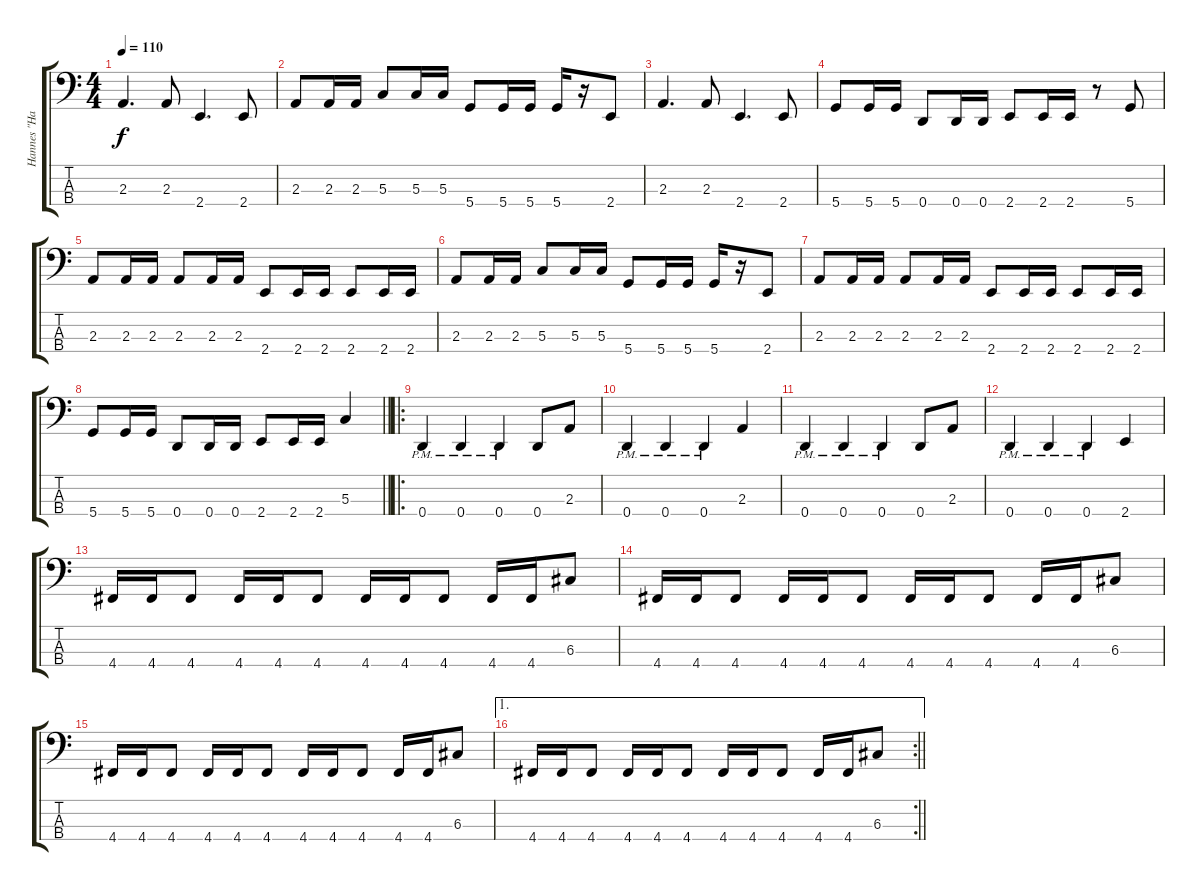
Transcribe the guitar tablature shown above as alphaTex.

\track ("Hannes \"Hanu\" Horma" "Hannes \"Ha") {instrument electricbasspick}
\staff {score tabs}
\tuning (F2 C2 G1 D1) {hide}
\ts (4 4)
\section ("" "")
\tempo 110
\clef f4
\ks c
2.3.4{d dy f} 2.3.8 2.4.4{d} 2.4.8 |
2.3.8 2.3.16 2.3.16 5.3.8 5.3.16 5.3.16 5.4.8 5.4.16 5.4.16 5.4.16 r.16 2.4.8 |
2.3.4{d} 2.3.8 2.4.4{d} 2.4.8 |
5.4.8 5.4.16 5.4.16 0.4.8 0.4.16 0.4.16 2.4.8 2.4.16 2.4.16 r.8 5.4.8 |
2.3.8 2.3.16 2.3.16 2.3.8 2.3.16 2.3.16 2.4.8 2.4.16 2.4.16 2.4.8 2.4.16 2.4.16 |
2.3.8 2.3.16 2.3.16 5.3.8 5.3.16 5.3.16 5.4.8 5.4.16 5.4.16 5.4.16 r.16 2.4.8 |
2.3.8 2.3.16 2.3.16 2.3.8 2.3.16 2.3.16 2.4.8 2.4.16 2.4.16 2.4.8 2.4.16 2.4.16 |
\barLineRight lightlight
5.4.8 5.4.16 5.4.16 0.4.8 0.4.16 0.4.16 2.4.8 2.4.16 2.4.16 5.3.4 |
\ro
\section ("" "")
0.4{pm}.4 0.4{pm}.4 0.4{pm}.4 0.4.8 2.3.8 |
0.4{pm}.4 0.4{pm}.4 0.4{pm}.4 2.3.4 |
0.4{pm}.4 0.4{pm}.4 0.4{pm}.4 0.4.8 2.3.8 |
0.4{pm}.4 0.4{pm}.4 0.4{pm}.4 2.4.4 |
4.4.16 4.4.16 4.4.8 4.4.16 4.4.16 4.4.8 4.4.16 4.4.16 4.4.8 4.4.16 4.4.16 6.3.8 |
4.4.16 4.4.16 4.4.8 4.4.16 4.4.16 4.4.8 4.4.16 4.4.16 4.4.8 4.4.16 4.4.16 6.3.8 |
4.4.16 4.4.16 4.4.8 4.4.16 4.4.16 4.4.8 4.4.16 4.4.16 4.4.8 4.4.16 4.4.16 6.3.8 |
\ae 1
\rc 2
\barLineRight lightlight
4.4.16 4.4.16 4.4.8 4.4.16 4.4.16 4.4.8 4.4.16 4.4.16 4.4.8 4.4.16 4.4.16 6.3.8
